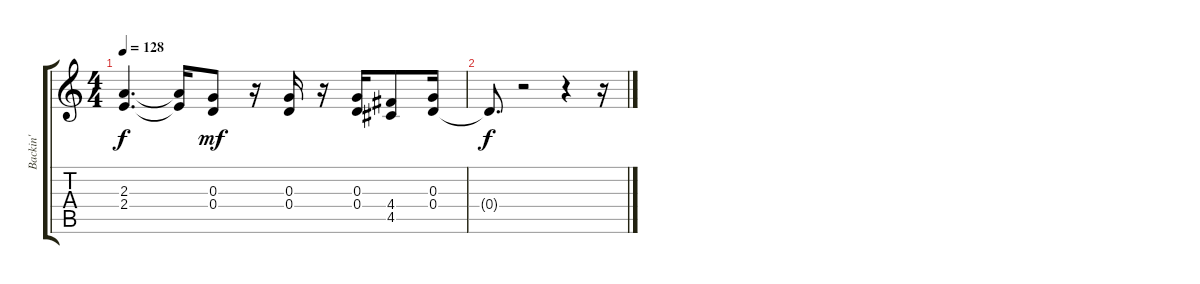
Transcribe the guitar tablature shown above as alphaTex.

\track ("Backin'                             " "Backin'   ") {instrument distortionguitar}
\staff {score tabs}
\tuning (E4 B3 G3 D3 A2 E2) {hide}
\ts (4 4)
\tempo 128
\clef g2
\ks c
(2.3{t} 2.4{t}).4{d dy f} (2.3{t} 2.4{t}).16 (0.3 0.4).8{dy mf} r.16 (0.3 0.4).16 r.16 (0.3 0.4).16 (4.4 4.5).8 (0.3 0.4).16 |
0.4{t}.8{d dy f} r.2 r.4 r.16
